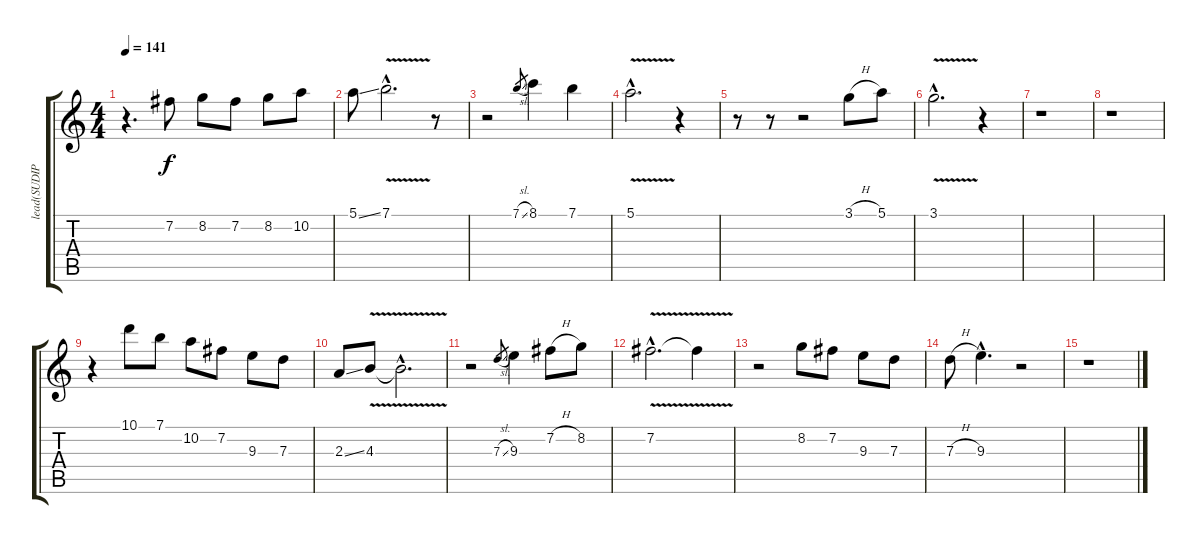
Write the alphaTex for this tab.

\track ("lead(SUDIP)" "lead(SUDIP") {instrument overdrivenguitar}
\staff {score tabs}
\tuning (E4 B3 G3 D3 A2 E2) {hide}
\ts (4 4)
\tempo 141
\clef g2
\ks c
r.4{d dy f} 7.2.8 8.2.8 7.2.8 8.2.8 10.2.8 |
5.1{ss}.8 7.1{v hac}.2{d} r.8 |
r.2 7.1{sl}.8{gr} 8.1.4 7.1.4 |
5.1{v hac}.2{d} r.4 |
r.8 r.8 r.2 3.1{h}.8 5.1.8 |
3.1{v hac}.2{d} r.4 |
r.1 |
r.1 |
r.4 10.1.8 7.1.8 10.2.8 7.2.8 9.3.8 7.3.8 |
2.3{ss}.8 4.3{v}.8 4.3{hac t}.2{d} |
r.2 7.3{sl}.8{gr} 9.3.4 7.2{h}.8 8.2.8 |
7.2{v hac}.2{d} 7.2{t}.4 |
r.2 8.2.8 7.2.8 9.3.8 7.3.8 |
7.3{h}.8 9.3{hac}.4{d} r.2 |
r.1
